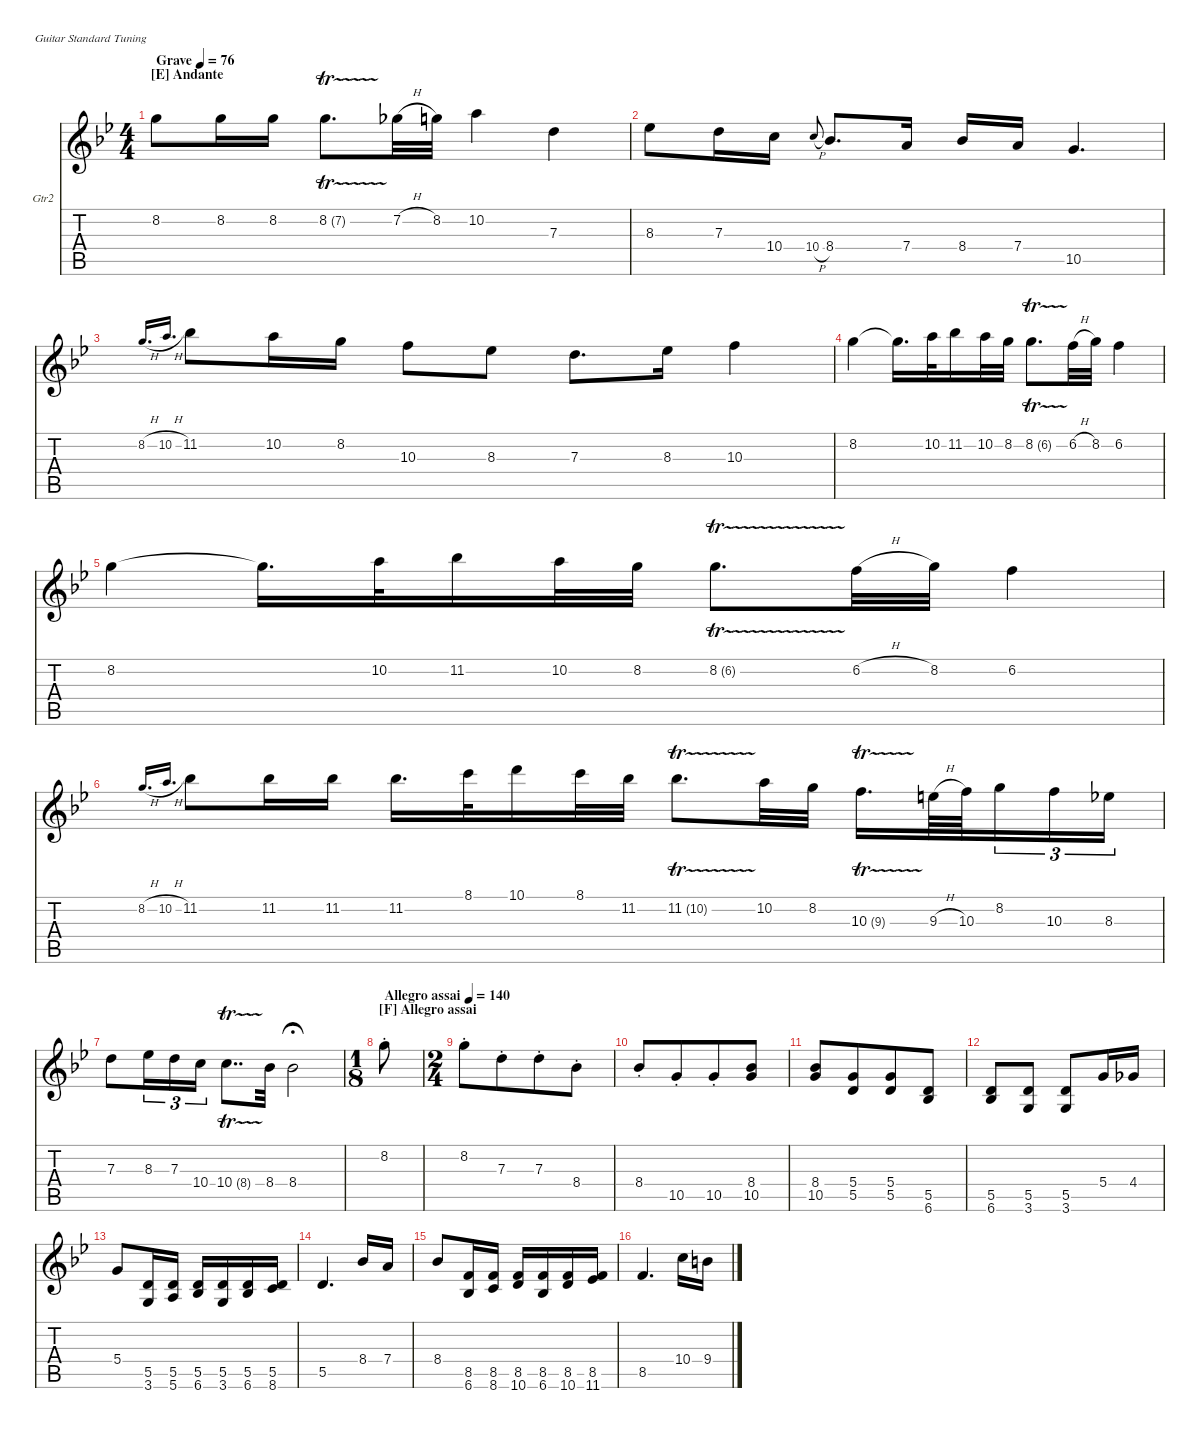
\defaultSystemsLayout 4
\hideDynamics
\bracketExtendMode nobrackets
\firstSystemTrackNameOrientation horizontal
\otherSystemsTrackNameOrientation horizontal
\track ("Electric Guitar 2" "Gtr2") {instrument distortionguitar}
\staff {score tabs}
\tuning (E4 B3 G3 D3 A2 E2)
\ts (4 4)
\beaming (8 4 4)
\section ("E" "Andante")
\tempo (76 "Grave")
\clef g2
\ks gminor
8.2.8{dy f} 8.2.16 8.2.16{beam split} 8.2{tr (7 16)}.8{d} 7.2{h}.32 8.2.32 10.2.4 7.3.4 |
8.3.8 7.3.16 10.4.16{beam split} 10.4{h}.8{gr onbeat} 8.4.8{d} 7.4.16 8.4.16 7.4.16 10.5.4{d} |
8.2{h}.16{d gr onbeat} 10.2{h}.16{d gr onbeat} 11.2.8 10.2.16 8.2.16{beam split} 10.3.8 8.3.8 7.3.8{d} 8.3.16 10.3.4 |
8.2.4 8.2{t}.16{d} 10.2.32 11.2.16 10.2.32 8.2.32 8.2{tr (6 16)}.8{d} 6.2{h}.32 8.2.32 6.2.4 |
8.2.4 8.2{t}.16{d} 10.2.32 11.2.16 10.2.32 8.2.32 8.2{tr (6 16)}.8{d} 6.2{h}.32 8.2.32 6.2.4 |
8.2{h}.16{d gr onbeat} 10.2{h}.16{d gr onbeat} 11.2.8 11.2.16 11.2.16{beam split} 11.2.16{d} 8.1.32 10.1.16 8.1.32 11.2.32 11.2{tr (10 16)}.8{d} 10.2.32 8.2.32{beam split} 10.3{tr (9 16)}.16{d} 9.3{h}.64 10.3.64{beam merge} 8.2.16{tu (3 2)} 10.3.16{tu (3 2)} 8.3.16{tu (3 2)} |
7.3.8{beam merge} 8.3.16{tu (3 2)} 7.3.16{tu (3 2)} 10.4.16{tu (3 2)} 10.4{tr (8 16)}.8{dd} 8.4.32 8.4.2{fermata (medium 0.87)} |
\ts (1 8)
\section ("F" "Allegro assai")
\tempo (140 "Allegro assai")
8.2{st}.8 |
\ts (2 4)
\beaming (8 4)
8.2{st}.8 7.3{st}.8 7.3{st}.8 8.4{st}.8 |
8.4{st}.8 10.5{st}.8 10.5{st}.8 (10.5 8.4).8 |
(10.5 8.4).8 (5.5 5.4).8 (5.5 5.4).8 (6.6 5.5).8 |
(6.6 5.5).8 (3.6 5.5).8{beam split} (3.6 5.5).8 5.4.16 4.4.16 |
5.4.8 (5.5 3.6).16 (5.6 5.5).16{beam split} (6.6 5.5).16 (3.6 5.5).16 (6.6 5.5).16 (5.5 8.6).16 |
5.5.4{d} 8.4.16 7.4.16 |
8.4.8 (6.6 8.5).16 (8.6 8.5).16{beam split} (10.6 8.5).16 (6.6 8.5).16 (10.6 8.5).16 (11.6 8.5).16 |
8.5.4{d} 10.4.16 9.4.16
